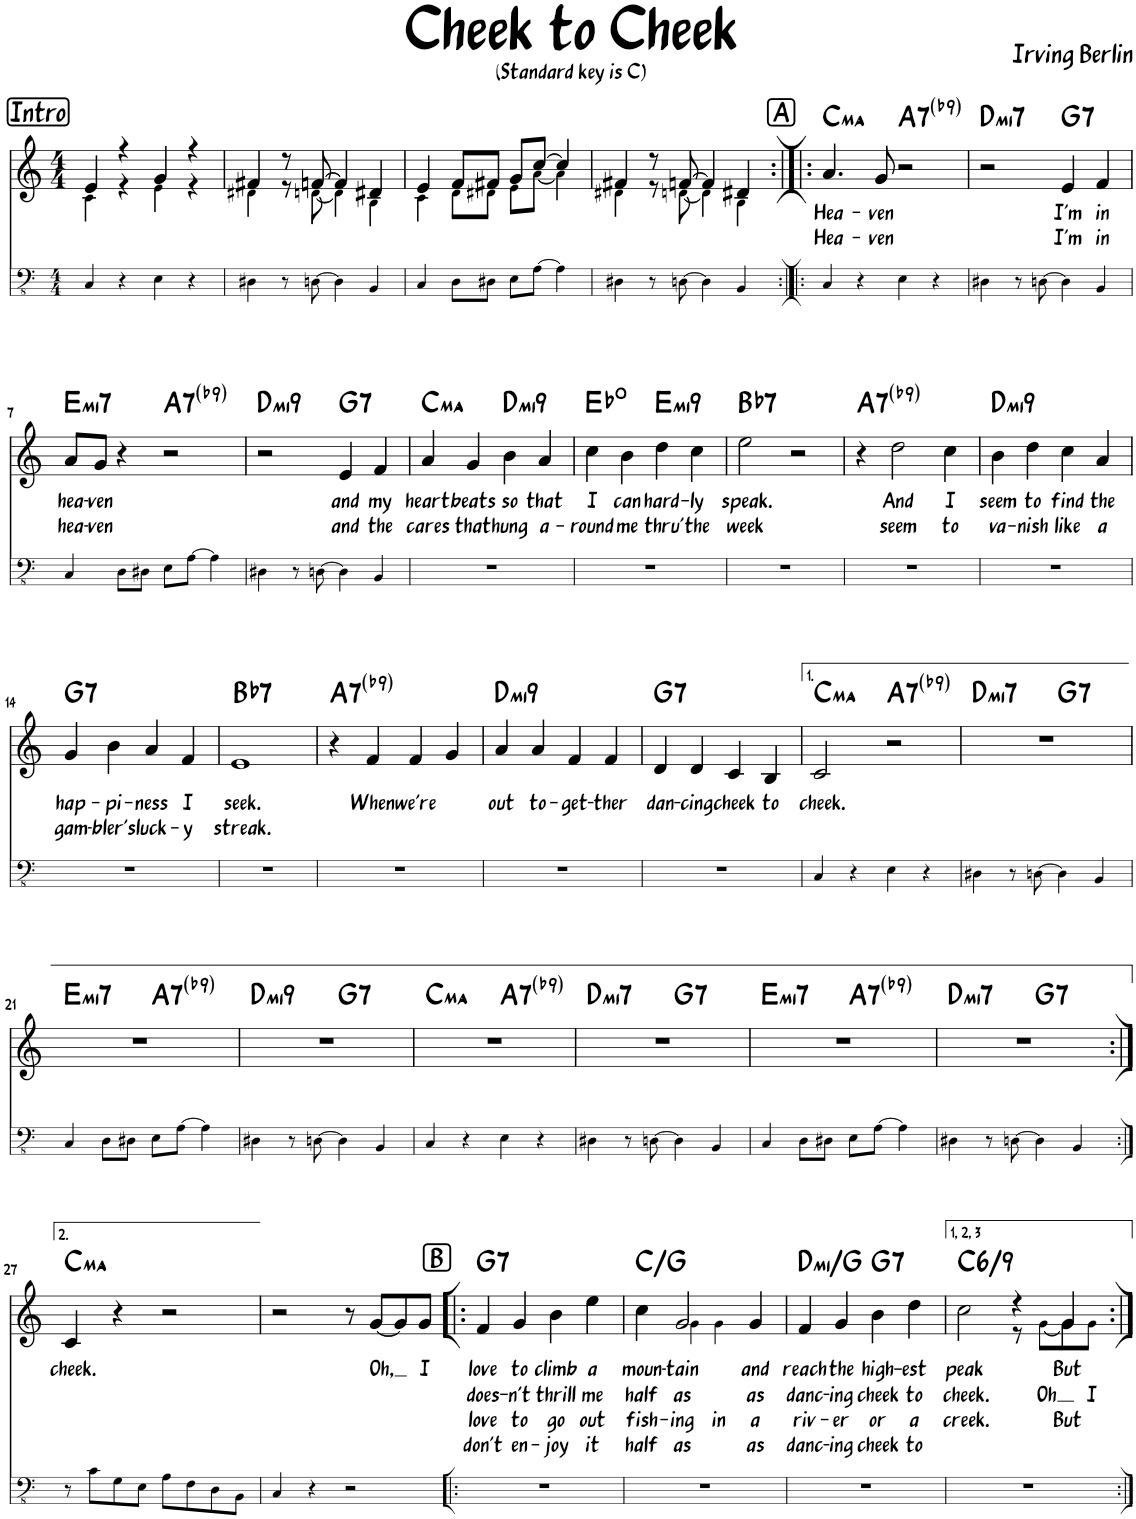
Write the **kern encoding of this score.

**kern	**kern	**text	**text	**text	**text	**harte
*part2	*part1	*part1	*part1	*part1	*part1	*part1
*staff2	*staff1	*staff1	*staff1	*staff1	*staff1	*
*I"Acoustic Bass	*I"Piano	*	*	*	*	*
*I'Ac b	*I'Pno	*	*	*	*	*
*stria5	*	*	*	*	*	*
*clefFv4	*clefG2	*	*	*	*	*
*k[]	*k[]	*	*	*	*	*
*M4/4	*M4/4	*	*	*	*	*
!!LO:REH:place=s1:a:rj:fs=14:t=Intro
=1	=1	=1	=1	=1	=1	=1
*	*^	*	*	*	*	*
4CC/	4e/	4c!\	.	.	.	.	.
4r	4r	4r	.	.	.	.	.
4EE\	4g/	4e!\	.	.	.	.	.
4r	4r	4r	.	.	.	.	.
=2	=2	=2	=2	=2	=2	=2	=2
4DD#X\	4f#X/	4d#X!\	.	.	.	.	.
8r	8r	8r	.	.	.	.	.
[8DDn\	[8fn/	[8dn!\	.	.	.	.	.
4DD\]	4f/]	4d!\]	.	.	.	.	.
4BBB/	4d#X/	4B!\	.	.	.	.	.
=3	=3	=3	=3	=3	=3	=3	=3
4CC/	4e/	4c!\	.	.	.	.	.
8DD\L	8f/L	8d!\L	.	.	.	.	.
8DD#X\J	8f#X/J	8d#X!\J	.	.	.	.	.
8EE\L	8g/L	8e!\L	.	.	.	.	.
[8AA\J	[8cc/J	[8a!\J	.	.	.	.	.
4AA\]	4cc/]	4a!\]	.	.	.	.	.
=4	=4	=4	=4	=4	=4	=4	=4
4DD#X\	4f#X/	4d#X!\	.	.	.	.	.
8r	8r	8r	.	.	.	.	.
[8DDn\	[8fn/	[8dn!\	.	.	.	.	.
4DD\]	4f/]	4d!\]	.	.	.	.	.
4BBB/	4d#X/	4B!\	.	.	.	.	.
!!LO:REH:place=s1:a:rj:fs=14:t=A
=5:|!|:	=5:|!|:	=5:|!|:	=5:|!|:	=5:|!|:	=5:|!|:	=5:|!|:	=5:|!|:
!	!	!	!LO:LY:b	!LO:LY:b	!	!	!LO:H:kt=ma
*	*v	*v	*	*	*	*	*
4CC/	4.a/	Hea-	Hea-	.	.	C:maj
4r	.	.	.	.	.	.
!	!	!LO:LY:b	!LO:LY:b	!	!	!
.	8g/	-ven	-ven	.	.	.
!	!	!	!	!	!	!LO:H:kt=7
4EE\	2r	.	.	.	.	A:7(b9)
4r	.	.	.	.	.	.
=6	=6	=6	=6	=6	=6	=6
!	!	!	!	!	!	!LO:H:kt=mi7
4DD#X\	2r	.	.	.	.	D:min7
8r	.	.	.	.	.	.
[8DDn\	.	.	.	.	.	.
!	!	!LO:LY:b	!LO:LY:b	!	!	!LO:H:kt=7
4DD\]	4e/	I'm	I'm	.	.	G:7
!	!	!LO:LY:b	!LO:LY:b	!	!	!
4BBB/	4f/	in	in	.	.	.
!!LO:LB:g=z
=7	=7	=7	=7	=7	=7	=7
!	!	!LO:LY:b	!LO:LY:b	!	!	!LO:H:kt=mi7
4CC/	8a/L	hea-	hea-	.	.	E:min7
!	!	!LO:LY:b	!LO:LY:b	!	!	!
.	8g/J	-ven	-ven	.	.	.
8DD\L	4r	.	.	.	.	.
8DD#X\J	.	.	.	.	.	.
!	!	!	!	!	!	!LO:H:kt=7
8EE\L	2r	.	.	.	.	A:7(b9)
[8AA\J	.	.	.	.	.	.
4AA\]	.	.	.	.	.	.
=8	=8	=8	=8	=8	=8	=8
!	!	!	!	!	!	!LO:H:kt=mi9
4DD#X\	2r	.	.	.	.	D:min9
8r	.	.	.	.	.	.
[8DDn\	.	.	.	.	.	.
!	!	!LO:LY:b	!LO:LY:b	!	!	!LO:H:kt=7
4DD\]	4e/	and	and	.	.	G:7
!	!	!LO:LY:b	!LO:LY:b	!	!	!
4BBB/	4f/	my	the	.	.	.
=9	=9	=9	=9	=9	=9	=9
!	!	!LO:LY:b	!LO:LY:b	!	!	!LO:H:kt=ma
1r	4a/	heart	cares	.	.	C:maj
!	!	!LO:LY:b	!LO:LY:b	!	!	!
.	4g/	beats	that	.	.	.
!	!	!LO:LY:b	!LO:LY:b	!	!	!LO:H:kt=mi9
.	4b\	so	hung	.	.	D:min9
!	!	!LO:LY:b	!LO:LY:b	!	!	!
.	4a/	that	a-	.	.	.
=10	=10	=10	=10	=10	=10	=10
!	!	!LO:LY:b	!LO:LY:b	!	!	!
1r	4cc\	I	-round	.	.	Eb:dim
!	!	!LO:LY:b	!LO:LY:b	!	!	!
.	4b\	can	me	.	.	.
!	!	!LO:LY:b	!LO:LY:b	!	!	!LO:H:kt=mi9
.	4dd\	hard-	thru'	.	.	E:min9
!	!	!LO:LY:b	!LO:LY:b	!	!	!
.	4cc\	-ly	the	.	.	.
=11	=11	=11	=11	=11	=11	=11
!	!	!LO:LY:b	!LO:LY:b	!	!	!LO:H:kt=7
1r	2ee\	speak.	week	.	.	Bb:7
.	2r	.	.	.	.	.
=12	=12	=12	=12	=12	=12	=12
!	!	!	!	!	!	!LO:H:kt=7
1r	4r	.	.	.	.	A:7(b9)
!	!	!LO:LY:b	!LO:LY:b	!	!	!
.	2dd\	And	seem	.	.	.
!	!	!LO:LY:b	!LO:LY:b	!	!	!
.	4cc\	I	to	.	.	.
=13	=13	=13	=13	=13	=13	=13
!	!	!LO:LY:b	!LO:LY:b	!	!	!LO:H:kt=mi9
1r	4b\	seem	va-	.	.	D:min9
!	!	!LO:LY:b	!LO:LY:b	!	!	!
.	4dd\	to	-nish	.	.	.
!	!	!LO:LY:b	!LO:LY:b	!	!	!
.	4cc\	find	like	.	.	.
!	!	!LO:LY:b	!LO:LY:b	!	!	!
.	4a/	the	a	.	.	.
!!LO:LB:g=z
=14	=14	=14	=14	=14	=14	=14
!	!	!LO:LY:b	!LO:LY:b	!	!	!LO:H:kt=7
1r	4g/	hap-	gam-	.	.	G:7
!	!	!LO:LY:b	!LO:LY:b	!	!	!
.	4b\	-pi-	-bler's	.	.	.
!	!	!LO:LY:b	!LO:LY:b	!	!	!
.	4a/	-ness	luck-	.	.	.
!	!	!LO:LY:b	!LO:LY:b	!	!	!
.	4f/	I	-y	.	.	.
=15	=15	=15	=15	=15	=15	=15
!	!	!LO:LY:b	!LO:LY:b	!	!	!LO:H:kt=7
1r	1e	seek.	streak.	.	.	Bb:7
=16	=16	=16	=16	=16	=16	=16
!	!	!	!	!	!	!LO:H:kt=7
1r	4r	.	.	.	.	A:7(b9)
!	!	!LO:LY:b	!	!	!	!
.	4f/	When	.	.	.	.
!	!	!LO:LY:b	!	!	!	!
.	4f/	we're	.	.	.	.
.	4g/	.	.	.	.	.
=17	=17	=17	=17	=17	=17	=17
!	!	!LO:LY:b	!	!	!	!LO:H:kt=mi9
1r	4a/	out	.	.	.	D:min9
!	!	!LO:LY:b	!	!	!	!
.	4a/	to-	.	.	.	.
!	!	!LO:LY:b	!	!	!	!
.	4f/	-get-	.	.	.	.
!	!	!LO:LY:b	!	!	!	!
.	4f/	-ther	.	.	.	.
=18	=18	=18	=18	=18	=18	=18
!	!	!LO:LY:b	!	!	!	!LO:H:kt=7
1r	4d/	dan-	.	.	.	G:7
!	!	!LO:LY:b	!	!	!	!
.	4d/	-cing	.	.	.	.
!	!	!LO:LY:b	!	!	!	!
.	4c/	cheek	.	.	.	.
!	!	!LO:LY:b	!	!	!	!
.	4B/	to	.	.	.	.
=19	=19	=19	=19	=19	=19	=19
!	!	!LO:LY:b	!	!	!	!LO:H:kt=ma
4CC/	2c/	cheek.	.	.	.	C:maj
4r	.	.	.	.	.	.
!	!	!	!	!	!	!LO:H:kt=7
4EE\	2r	.	.	.	.	A:7(b9)
4r	.	.	.	.	.	.
=20	=20	=20	=20	=20	=20	=20
!	!	!	!	!	!	!LO:H:kt=mi7
*	*^	*	*	*	*	*
4DD#X\	1r	2ryy	.	.	.	.	D:min7
8r	.	.	.	.	.	.	.
[8DDn\	.	.	.	.	.	.	.
!	!	!	!	!	!	!	!LO:H:kt=7
4DD\]	.	2ryy	.	.	.	.	G:7
4BBB/	.	.	.	.	.	.	.
!!LO:LB:g=z	!!
=21	=21	=21	=21	=21	=21	=21	=21
!	!	!	!	!	!	!	!LO:H:kt=mi7
4CC/	1r	2ryy	.	.	.	.	E:min7
8DD\L	.	.	.	.	.	.	.
8DD#X\J	.	.	.	.	.	.	.
!	!	!	!	!	!	!	!LO:H:kt=7
8EE\L	.	2ryy	.	.	.	.	A:7(b9)
[8AA\J	.	.	.	.	.	.	.
4AA\]	.	.	.	.	.	.	.
=22	=22	=22	=22	=22	=22	=22	=22
!	!	!	!	!	!	!	!LO:H:kt=mi9
4DD#X\	1r	2ryy	.	.	.	.	D:min9
8r	.	.	.	.	.	.	.
[8DDn\	.	.	.	.	.	.	.
!	!	!	!	!	!	!	!LO:H:kt=7
4DD\]	.	2ryy	.	.	.	.	G:7
4BBB/	.	.	.	.	.	.	.
=23	=23	=23	=23	=23	=23	=23	=23
!	!	!	!	!	!	!	!LO:H:kt=ma
4CC/	1r	2ryy	.	.	.	.	C:maj
4r	.	.	.	.	.	.	.
!	!	!	!	!	!	!	!LO:H:kt=7
4EE\	.	2ryy	.	.	.	.	A:7(b9)
4r	.	.	.	.	.	.	.
=24	=24	=24	=24	=24	=24	=24	=24
!	!	!	!	!	!	!	!LO:H:kt=mi7
4DD#X\	1r	2ryy	.	.	.	.	D:min7
8r	.	.	.	.	.	.	.
[8DDn\	.	.	.	.	.	.	.
!	!	!	!	!	!	!	!LO:H:kt=7
4DD\]	.	2ryy	.	.	.	.	G:7
4BBB/	.	.	.	.	.	.	.
=25	=25	=25	=25	=25	=25	=25	=25
!	!	!	!	!	!	!	!LO:H:kt=mi7
4CC/	1r	2ryy	.	.	.	.	E:min7
8DD\L	.	.	.	.	.	.	.
8DD#X\J	.	.	.	.	.	.	.
!	!	!	!	!	!	!	!LO:H:kt=7
8EE\L	.	2ryy	.	.	.	.	A:7(b9)
[8AA\J	.	.	.	.	.	.	.
4AA\]	.	.	.	.	.	.	.
=26	=26	=26	=26	=26	=26	=26	=26
!	!	!	!	!	!	!	!LO:H:kt=mi7
4DD#X\	1r	2ryy	.	.	.	.	D:min7
8r	.	.	.	.	.	.	.
[8DDn\	.	.	.	.	.	.	.
!	!	!	!	!	!	!	!LO:H:kt=7
4DD\]	.	2ryy	.	.	.	.	G:7
4BBB/	.	.	.	.	.	.	.
!!LO:LB:g=z
=27:|!	=27:|!	=27:|!	=27:|!	=27:|!	=27:|!	=27:|!	=27:|!
!	!	!	!LO:LY:b	!	!	!	!LO:H:kt=ma
*	*v	*v	*	*	*	*	*
8r	4c/	cheek.	.	.	.	C:maj
8C\L	.	.	.	.	.	.
8GG\	4r	.	.	.	.	.
8EE\J	.	.	.	.	.	.
8AA\L	2r	.	.	.	.	.
8FF\	.	.	.	.	.	.
8DD\	.	.	.	.	.	.
8BBB\J	.	.	.	.	.	.
=28	=28	=28	=28	=28	=28	=28
4CC/	2r	.	.	.	.	.
4r	.	.	.	.	.	.
2r	8r	.	.	.	.	.
!	!	!LO:LY:b	!	!	!	!
.	[8g/L	Oh,	.	.	.	.
.	8g/]	.	.	.	.	.
!	!	!LO:LY:b	!	!	!	!
.	8g/J	I	.	.	.	.
!!LO:REH:place=s1:a:rj:fs=14:t=B
=29!|:	=29!|:	=29!|:	=29!|:	=29!|:	=29!|:	=29!|:
!	!	!LO:LY:b	!LO:LY:b	!LO:LY:b	!LO:LY:b	!LO:H:kt=7
1r	4f/	love	does-	love	don't	G:7
!	!	!LO:LY:b	!LO:LY:b	!LO:LY:b	!LO:LY:b	!
.	4g/	to	-n't	to	en-	.
!	!	!LO:LY:b	!LO:LY:b	!LO:LY:b	!LO:LY:b	!
.	4b\	climb	thrill	go	-joy	.
!	!	!LO:LY:b	!LO:LY:b	!LO:LY:b	!LO:LY:b	!
.	4ee\	a	me	out	it	.
=30	=30	=30	=30	=30	=30	=30
!	!	!LO:LY:b	!LO:LY:b	!	!LO:LY:b	!
*	*^	*	*	*	*	*
!	!	!	!	!	!LO:LY:b	!	!
1r	4cc\	4cc	.	.	fish-	half	C:maj/5
!	!	!	!LO:LY:b	!	!	!	!
!	!	!	!	!LO:LY:b	!LO:LY:b	!LO:LY:b	!
.	2g/	4g!\	.	as	-ing	as	.
!	!	!	!	!	!LO:LY:b	!	!
.	.	4g!\	.	.	in	.	.
!	!	!	!LO:LY:b	!LO:LY:b	!	!LO:LY:b	!
!	!	!	!	!	!LO:LY:b	!	!
.	4g/	4g	.	.	a	as	.
=31	=31	=31	=31	=31	=31	=31	=31
!	!	!	!LO:LY:b	!LO:LY:b	!LO:LY:b	!LO:LY:b	!LO:H:kt=mi
*	*v	*v	*	*	*	*	*
1r	4f/	reach	danc-	riv-	danc-	D:min/4
!	!	!LO:LY:b	!LO:LY:b	!LO:LY:b	!LO:LY:b	!
.	4g/	the	-ing	-er	-ing	.
!	!	!LO:LY:b	!LO:LY:b	!LO:LY:b	!LO:LY:b	!LO:H:kt=7
.	4b\	high-	cheek	or	cheek	G:7
!	!	!LO:LY:b	!LO:LY:b	!LO:LY:b	!LO:LY:b	!
.	4dd\	-est	to	a	to	.
=32	=32	=32	=32	=32	=32	=32
!	!	!LO:LY:b	!LO:LY:b	!LO:LY:b	!	!LO:H:kt=/6
*	*^	*	*	*	*	*
1r	2cc\	2ryy	peak	cheek.	creek.	.	C:maj6(9)
.	4r	8r	.	.	.	.	.
!	!	!	!	!LO:LY:b	!	!	!
.	.	[8g!\L	.	Oh	.	.	.
!	!	!	!LO:LY:b	!	!LO:LY:b	!	!
.	4g/	8g\]	But	.	But	.	.
!	!	!	!	!LO:LY:b	!	!	!
.	.	8g!\J	.	I	.	.	.
*	*v	*v	*	*	*	*	*
=:|!	=:|!	=:|!	=:|!	=:|!	=:|!	=:|!
*-	*-	*-	*-	*-	*-	*-
